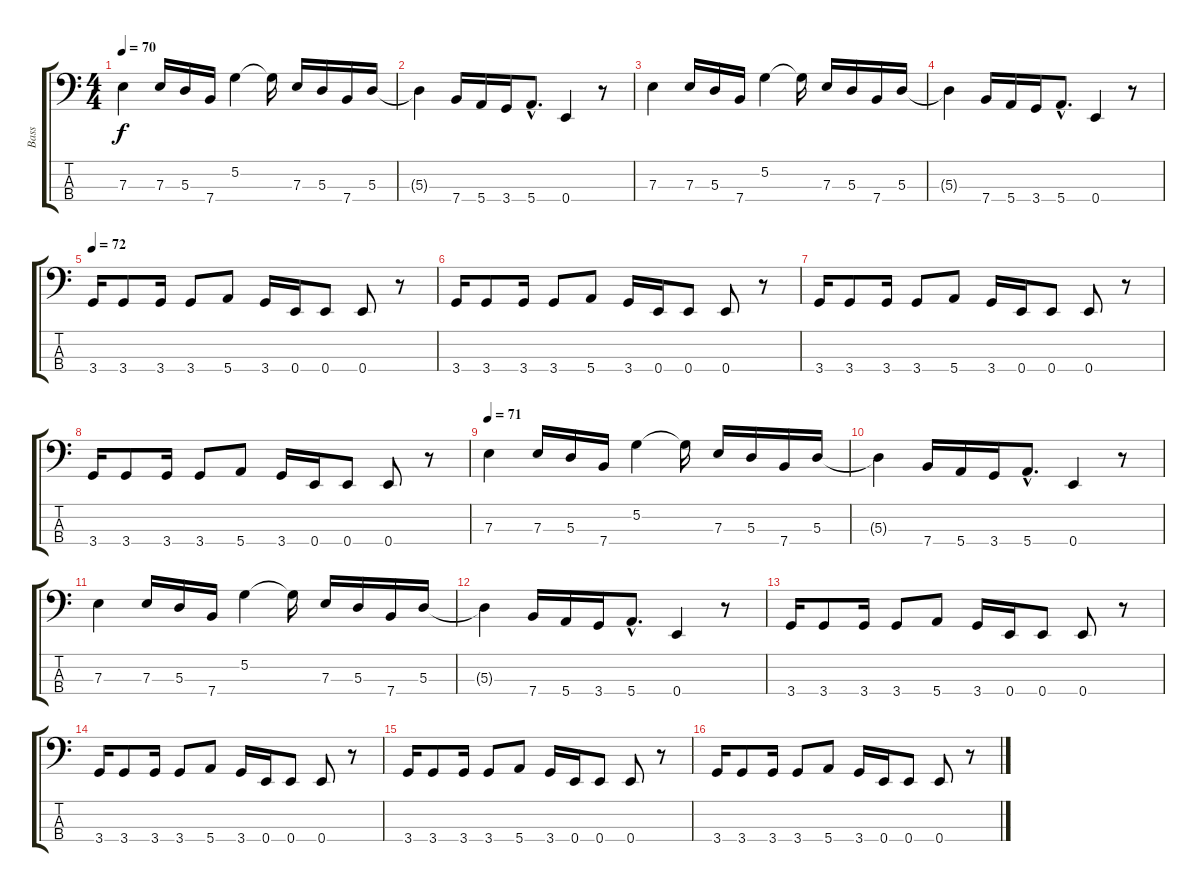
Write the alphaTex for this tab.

\track ("Bass" "Bass") {instrument electricbasspick}
\staff {score tabs}
\tuning (G2 D2 A1 E1) {hide}
\ts (4 4)
\tempo 70
\clef f4
\ks c
7.3.4{dy f} 7.3.16 5.3.16 7.4.16 5.2.4 5.2{t}.16 7.3.16 5.3.16 7.4.16 5.3.16 |
5.3{t}.4 7.4.16 5.4.16 3.4.16 5.4{hac}.8{d} 0.4.4 r.8 |
7.3.4 7.3.16 5.3.16 7.4.16 5.2.4 5.2{t}.16 7.3.16 5.3.16 7.4.16 5.3.16 |
5.3{t}.4 7.4.16 5.4.16 3.4.16 5.4{hac}.8{d} 0.4.4 r.8 |
\tempo 72
3.4.16 3.4.8 3.4.16 3.4.8 5.4.8 3.4.16 0.4.16 0.4.8 0.4.8 r.8 |
3.4.16 3.4.8 3.4.16 3.4.8 5.4.8 3.4.16 0.4.16 0.4.8 0.4.8 r.8 |
3.4.16 3.4.8 3.4.16 3.4.8 5.4.8 3.4.16 0.4.16 0.4.8 0.4.8 r.8 |
3.4.16 3.4.8 3.4.16 3.4.8 5.4.8 3.4.16 0.4.16 0.4.8 0.4.8 r.8 |
\tempo 71
7.3.4 7.3.16 5.3.16 7.4.16 5.2.4 5.2{t}.16 7.3.16 5.3.16 7.4.16 5.3.16 |
5.3{t}.4 7.4.16 5.4.16 3.4.16 5.4{hac}.8{d} 0.4.4 r.8 |
7.3.4 7.3.16 5.3.16 7.4.16 5.2.4 5.2{t}.16 7.3.16 5.3.16 7.4.16 5.3.16 |
5.3{t}.4 7.4.16 5.4.16 3.4.16 5.4{hac}.8{d} 0.4.4 r.8 |
3.4.16 3.4.8 3.4.16 3.4.8 5.4.8 3.4.16 0.4.16 0.4.8 0.4.8 r.8 |
3.4.16 3.4.8 3.4.16 3.4.8 5.4.8 3.4.16 0.4.16 0.4.8 0.4.8 r.8 |
3.4.16 3.4.8 3.4.16 3.4.8 5.4.8 3.4.16 0.4.16 0.4.8 0.4.8 r.8 |
3.4.16 3.4.8 3.4.16 3.4.8 5.4.8 3.4.16 0.4.16 0.4.8 0.4.8 r.8
